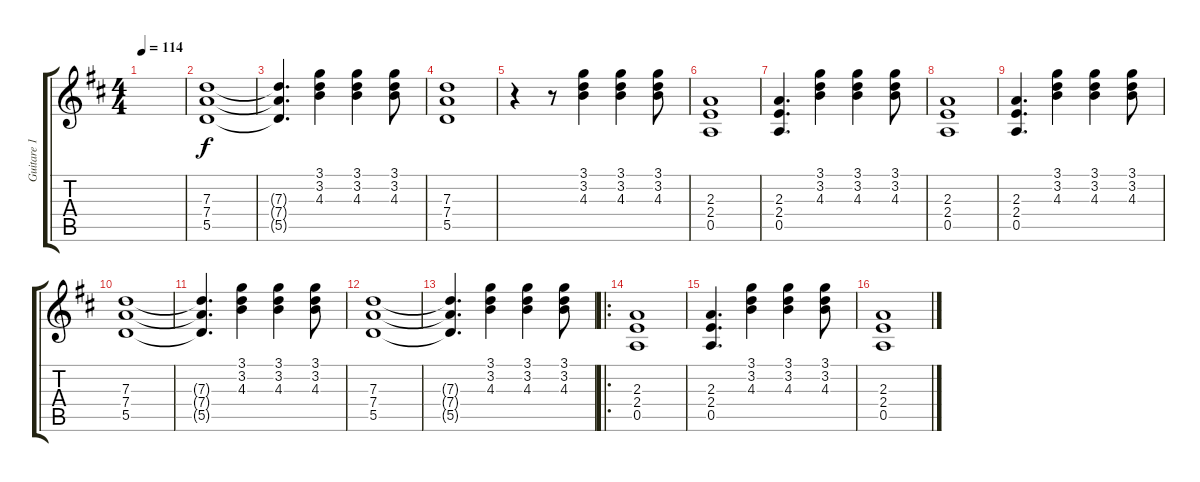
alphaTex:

\track ("Guitare 1" "Guitare 1") {instrument overdrivenguitar}
\staff {score tabs}
\tuning (E4 B3 G3 D3 A2 E2) {hide}
\ts (4 4)
\tempo 114
\clef g2
\ks d
|
(7.3 7.4 5.5).1 |
(7.3{t} 7.4{t} 5.5{t}).4{d} (3.1 3.2 4.3).4 (3.1 3.2 4.3).4 (3.1 3.2 4.3).8 |
(7.3 7.4 5.5).1 |
r.4 r.8 (3.1 3.2 4.3).4 (3.1 3.2 4.3).4 (3.1 3.2 4.3).8 |
(2.3 2.4 0.5).1 |
(2.3 2.4 0.5).4{d} (3.1 3.2 4.3).4 (3.1 3.2 4.3).4 (3.1 3.2 4.3).8 |
(2.3 2.4 0.5).1 |
(2.3 2.4 0.5).4{d} (3.1 3.2 4.3).4 (3.1 3.2 4.3).4 (3.1 3.2 4.3).8 |
(7.3 7.4 5.5).1 |
(7.3{t} 7.4{t} 5.5{t}).4{d} (3.1 3.2 4.3).4 (3.1 3.2 4.3).4 (3.1 3.2 4.3).8 |
(7.3 7.4 5.5).1 |
(7.3{t} 7.4{t} 5.5{t}).4{d} (3.1 3.2 4.3).4 (3.1 3.2 4.3).4 (3.1 3.2 4.3).8 |
\ro
(2.3 2.4 0.5).1 |
(2.3 2.4 0.5).4{d} (3.1 3.2 4.3).4 (3.1 3.2 4.3).4 (3.1 3.2 4.3).8 |
(2.3 2.4 0.5).1
